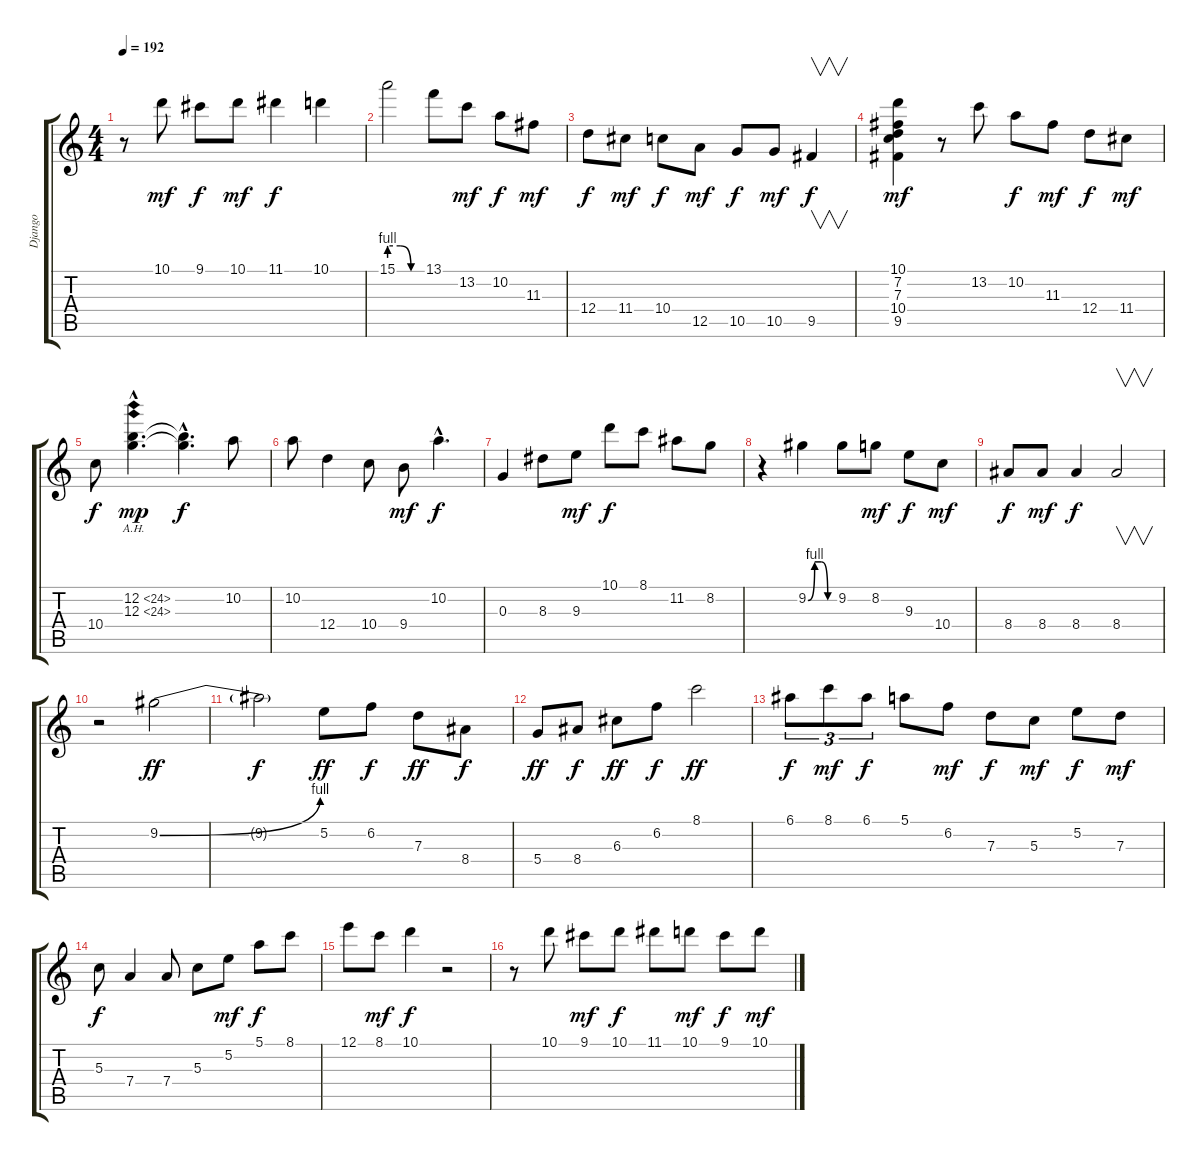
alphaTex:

\track ("Django" "Django") {instrument acousticguitarnylon}
\staff {score tabs}
\tuning (E4 B3 G3 D3 A2 E2) {hide}
\ts (4 4)
\tempo 192
\clef g2
\ks c
r.8{dy f} 10.1.8{dy mf} 9.1.8{dy f} 10.1.8{dy mf} 11.1.4{dy f} 10.1.4 |
15.1{be (custom 0 4 20 4 40 0 60 0)}.2 13.1.8 13.2.8{dy mf} 10.2.8{dy f} 11.3.8{dy mf} |
12.4.8{dy f} 11.4.8{dy mf} 10.4.8{dy f} 12.5.8{dy mf} 10.5.8{dy f} 10.5.8{dy mf} 9.5.4{v dy f} |
(10.1 7.2 7.3 10.4 9.5).4{dy mf} r.8 13.2.8 10.2.8{dy f} 11.3.8{dy mf} 12.4.8{dy f} 11.4.8{dy mf} |
10.4.8{dy f} (12.2{ah 12 hac} 12.3{ah 12 hac}).4{d dy mp} (12.2{hac t} 12.3{hac t}).4{d dy f} 10.2.8 |
10.2.8 12.4.4 10.4.8 9.4.8{dy mf} 10.2{hac}.4{d dy f} |
0.3.4 8.3.8 9.3.8{dy mf} 10.1.8{dy f} 8.1.8 11.2.8 8.2.8 |
r.4 9.2{be (custom 0 0 15 4 30 4 45 0 60 0)}.4 9.2.8 8.2.8{dy mf} 9.3.8{dy f} 10.4.8{dy mf} |
8.4.8{dy f} 8.4.8{dy mf} 8.4.4{dy f} 8.4.2{v} |
r.2 9.2{be (bend 0 0 60 4)}.2{dy ff} |
9.2{t}.2{dy f} 5.2.8{dy ff} 6.2.8{dy f} 7.3.8{dy ff} 8.4.8{dy f} |
5.4.8{dy ff} 8.4.8{dy f} 6.3.8{dy ff} 6.2.8{dy f} 8.1.2{dy ff} |
6.1.8{tu (3 2) dy f} 8.1.8{tu (3 2) dy mf} 6.1.8{tu (3 2) dy f} 5.1.8 6.2.8{dy mf} 7.3.8{dy f} 5.3.8{dy mf} 5.2.8{dy f} 7.3.8{dy mf} |
5.3.8{dy f} 7.4.4 7.4.8 5.3.8 5.2.8{dy mf} 5.1.8{dy f} 8.1.8 |
12.1.8 8.1.8{dy mf} 10.1.4{dy f} r.2 |
r.8 10.1.8 9.1.8{dy mf} 10.1.8{dy f} 11.1.8 10.1.8{dy mf} 9.1.8{dy f} 10.1.8{dy mf}
